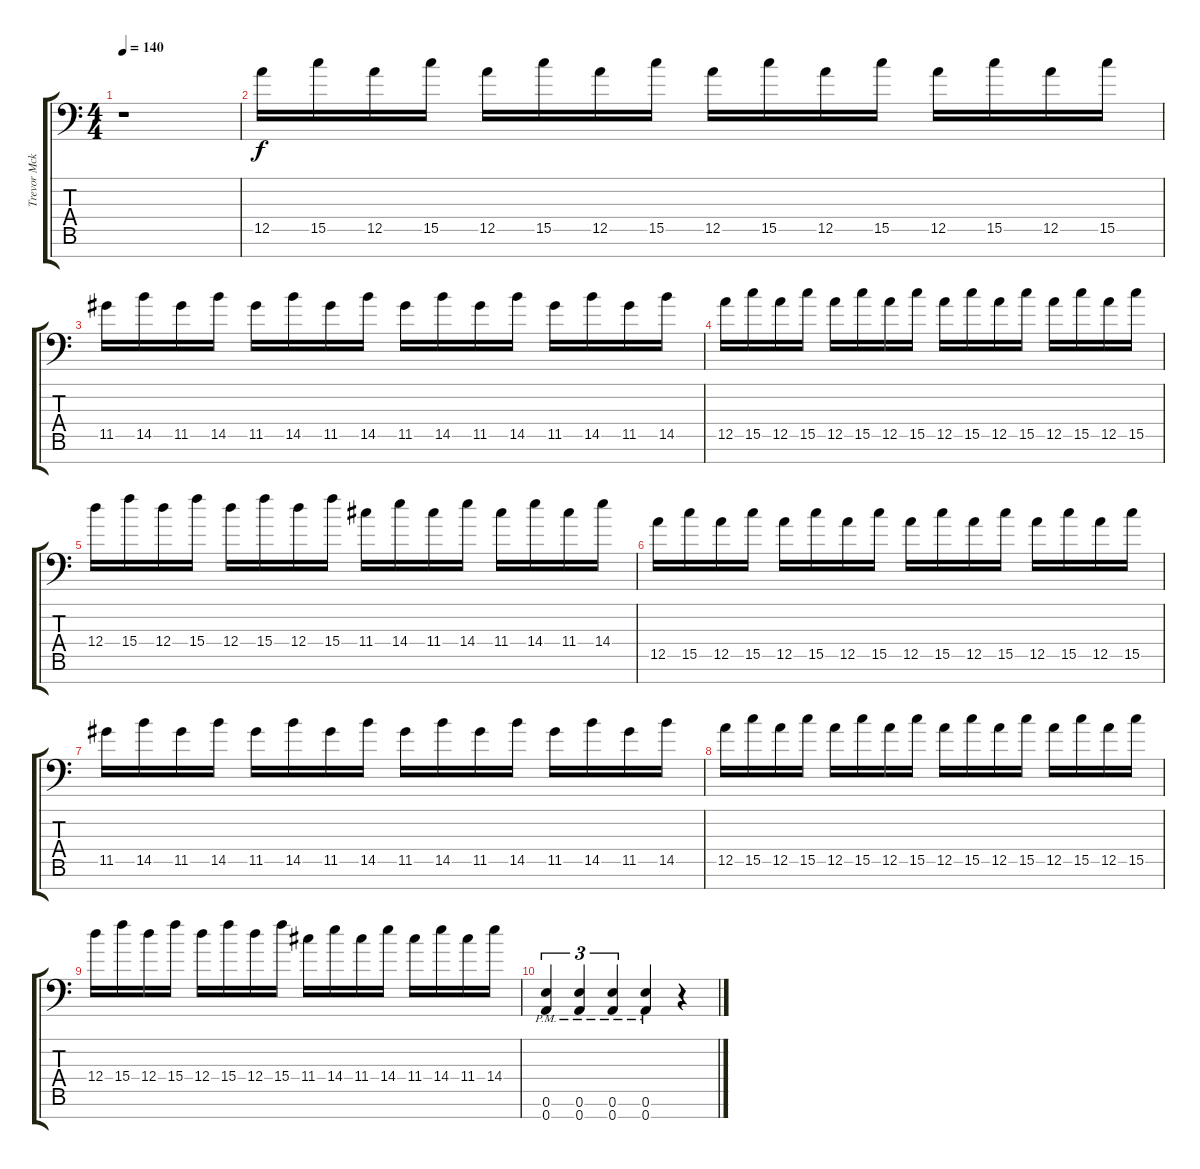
\track ("Trevor Mckee" "Trevor Mck") {instrument distortionguitar}
\staff {score tabs}
\tuning (E4 B3 G3 D3 A2 E2 A1) {hide}
\ts (4 4)
\tempo 140
\clef f4
\ks c
r.1{dy f} |
12.5.16 15.5.16 12.5.16 15.5.16 12.5.16 15.5.16 12.5.16 15.5.16 12.5.16 15.5.16 12.5.16 15.5.16 12.5.16 15.5.16 12.5.16 15.5.16 |
11.5.16 14.5.16 11.5.16 14.5.16 11.5.16 14.5.16 11.5.16 14.5.16 11.5.16 14.5.16 11.5.16 14.5.16 11.5.16 14.5.16 11.5.16 14.5.16 |
12.5.16 15.5.16 12.5.16 15.5.16 12.5.16 15.5.16 12.5.16 15.5.16 12.5.16 15.5.16 12.5.16 15.5.16 12.5.16 15.5.16 12.5.16 15.5.16 |
12.4.16 15.4.16 12.4.16 15.4.16 12.4.16 15.4.16 12.4.16 15.4.16 11.4.16 14.4.16 11.4.16 14.4.16 11.4.16 14.4.16 11.4.16 14.4.16 |
12.5.16 15.5.16 12.5.16 15.5.16 12.5.16 15.5.16 12.5.16 15.5.16 12.5.16 15.5.16 12.5.16 15.5.16 12.5.16 15.5.16 12.5.16 15.5.16 |
11.5.16 14.5.16 11.5.16 14.5.16 11.5.16 14.5.16 11.5.16 14.5.16 11.5.16 14.5.16 11.5.16 14.5.16 11.5.16 14.5.16 11.5.16 14.5.16 |
12.5.16 15.5.16 12.5.16 15.5.16 12.5.16 15.5.16 12.5.16 15.5.16 12.5.16 15.5.16 12.5.16 15.5.16 12.5.16 15.5.16 12.5.16 15.5.16 |
12.4.16 15.4.16 12.4.16 15.4.16 12.4.16 15.4.16 12.4.16 15.4.16 11.4.16 14.4.16 11.4.16 14.4.16 11.4.16 14.4.16 11.4.16 14.4.16 |
(0.6{pm} 0.7{pm}).4{tu (3 2)} (0.6{pm} 0.7{pm}).4{tu (3 2)} (0.6{pm} 0.7{pm}).4{tu (3 2)} (0.6{pm} 0.7{pm}).4 r.4
